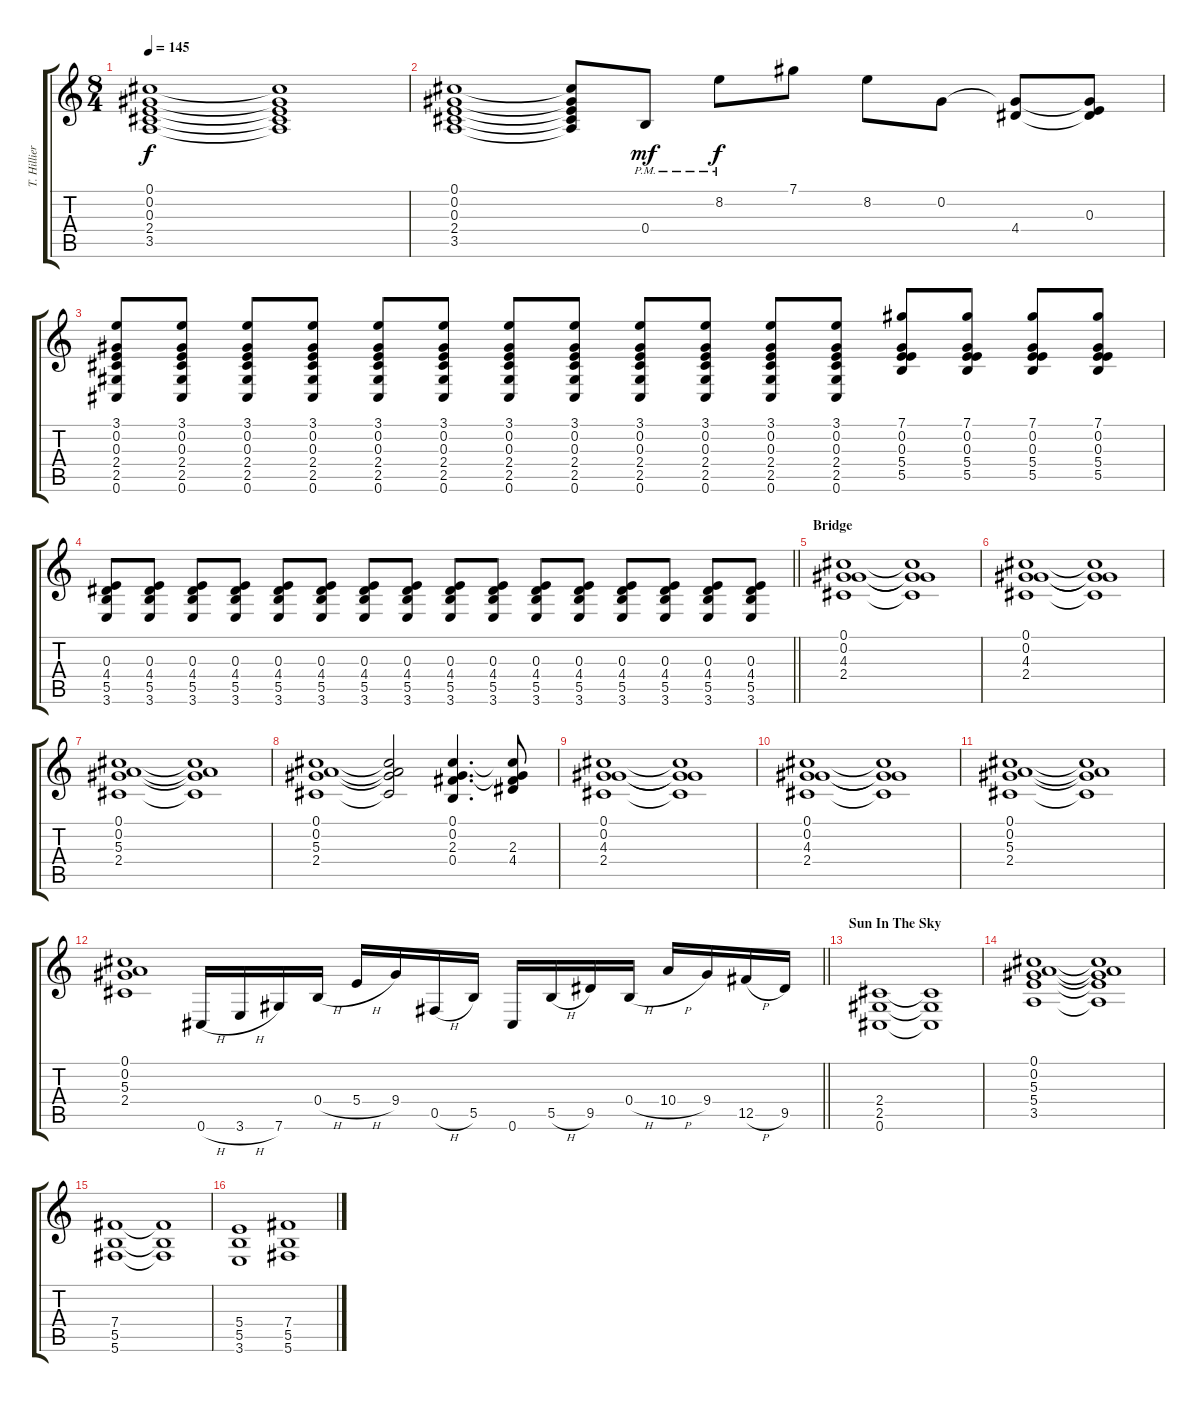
\track ("T. Hillier-Brook" "T. Hillier") {instrument distortionguitar}
\staff {score tabs}
\tuning (Db4 Ab3 E3 B2 Gb2 Db2) {hide}
\ts (8 4)
\tempo 145
\clef g2
\ks c
(0.1 0.2 0.3 2.4 3.5).1{dy f} (0.1{t} 0.2{t} 0.3{t} 2.4{t} 3.5{t}).1 |
(0.1 0.2 0.3 2.4 3.5).1 (0.1{t} 0.2{t} 0.3{t} 2.4{t} 3.5{t}).8 0.4{pm}.8{dy mf} 8.2{pm}.8{dy f} 7.1.8 8.2.8 0.2.8 (0.2{t} 4.4).8 (0.2{t} 0.3 4.4{t}).8 |
(3.1 0.2 0.3 2.4 2.5 0.6).8 (3.1 0.2 0.3 2.4 2.5 0.6).8 (3.1 0.2 0.3 2.4 2.5 0.6).8 (3.1 0.2 0.3 2.4 2.5 0.6).8 (3.1 0.2 0.3 2.4 2.5 0.6).8 (3.1 0.2 0.3 2.4 2.5 0.6).8 (3.1 0.2 0.3 2.4 2.5 0.6).8 (3.1 0.2 0.3 2.4 2.5 0.6).8 (3.1 0.2 0.3 2.4 2.5 0.6).8 (3.1 0.2 0.3 2.4 2.5 0.6).8 (3.1 0.2 0.3 2.4 2.5 0.6).8 (3.1 0.2 0.3 2.4 2.5 0.6).8 (7.1 0.2 0.3 5.4 5.5).8 (7.1 0.2 0.3 5.4 5.5).8 (7.1 0.2 0.3 5.4 5.5).8 (7.1 0.2 0.3 5.4 5.5).8 |
\barLineRight lightlight
(0.3 4.4 5.5 3.6).8 (0.3 4.4 5.5 3.6).8 (0.3 4.4 5.5 3.6).8 (0.3 4.4 5.5 3.6).8 (0.3 4.4 5.5 3.6).8 (0.3 4.4 5.5 3.6).8 (0.3 4.4 5.5 3.6).8 (0.3 4.4 5.5 3.6).8 (0.3 4.4 5.5 3.6).8 (0.3 4.4 5.5 3.6).8 (0.3 4.4 5.5 3.6).8 (0.3 4.4 5.5 3.6).8 (0.3 4.4 5.5 3.6).8 (0.3 4.4 5.5 3.6).8 (0.3 4.4 5.5 3.6).8 (0.3 4.4 5.5 3.6).8 |
\section ("" "Bridge")
(0.1 0.2 4.3 2.4).1 (0.1{t} 0.2{t} 4.3{t} 2.4{t}).1 |
(0.1 0.2 4.3 2.4).1 (0.1{t} 0.2{t} 4.3{t} 2.4{t}).1 |
(0.1 0.2 5.3 2.4).1 (0.1{t} 0.2{t} 5.3{t} 2.4{t}).1 |
(0.1 0.2 5.3 2.4).1 (0.1{t} 0.2{t} 5.3{t} 2.4{t}).2 (0.1 0.2 2.3 0.4).4{d} (0.1{t} 0.2{t} 2.3 4.4).8 |
(0.1 0.2 4.3 2.4).1 (0.1{t} 0.2{t} 4.3{t} 2.4{t}).1 |
(0.1 0.2 4.3 2.4).1 (0.1{t} 0.2{t} 4.3{t} 2.4{t}).1 |
(0.1 0.2 5.3 2.4).1 (0.1{t} 0.2{t} 5.3{t} 2.4{t}).1 |
\barLineRight lightlight
(0.1 0.2 5.3 2.4).1 0.6{h}.16 3.6{h}.16 7.6.16 0.4{h}.16 5.4{h}.16 9.4.16 0.5{h}.16 5.5.16 0.6.16 5.5{h}.16 9.5.16 0.4{h}.16 10.4{h}.16 9.4.16 12.5{h}.16 9.5.16 |
\section ("" "Sun In The Sky")
(2.4 2.5 0.6).1 (2.4{t} 2.5{t} 0.6{t}).1 |
(0.1 0.2 5.3 5.4 3.5).1 (0.1{t} 0.2{t} 5.3{t} 5.4{t} 3.5{t}).1 |
(7.4 5.5 5.6).1 (7.4{t} 5.5{t} 5.6{t}).1 |
(5.4 5.5 3.6).1 (7.4 5.5 5.6).1
